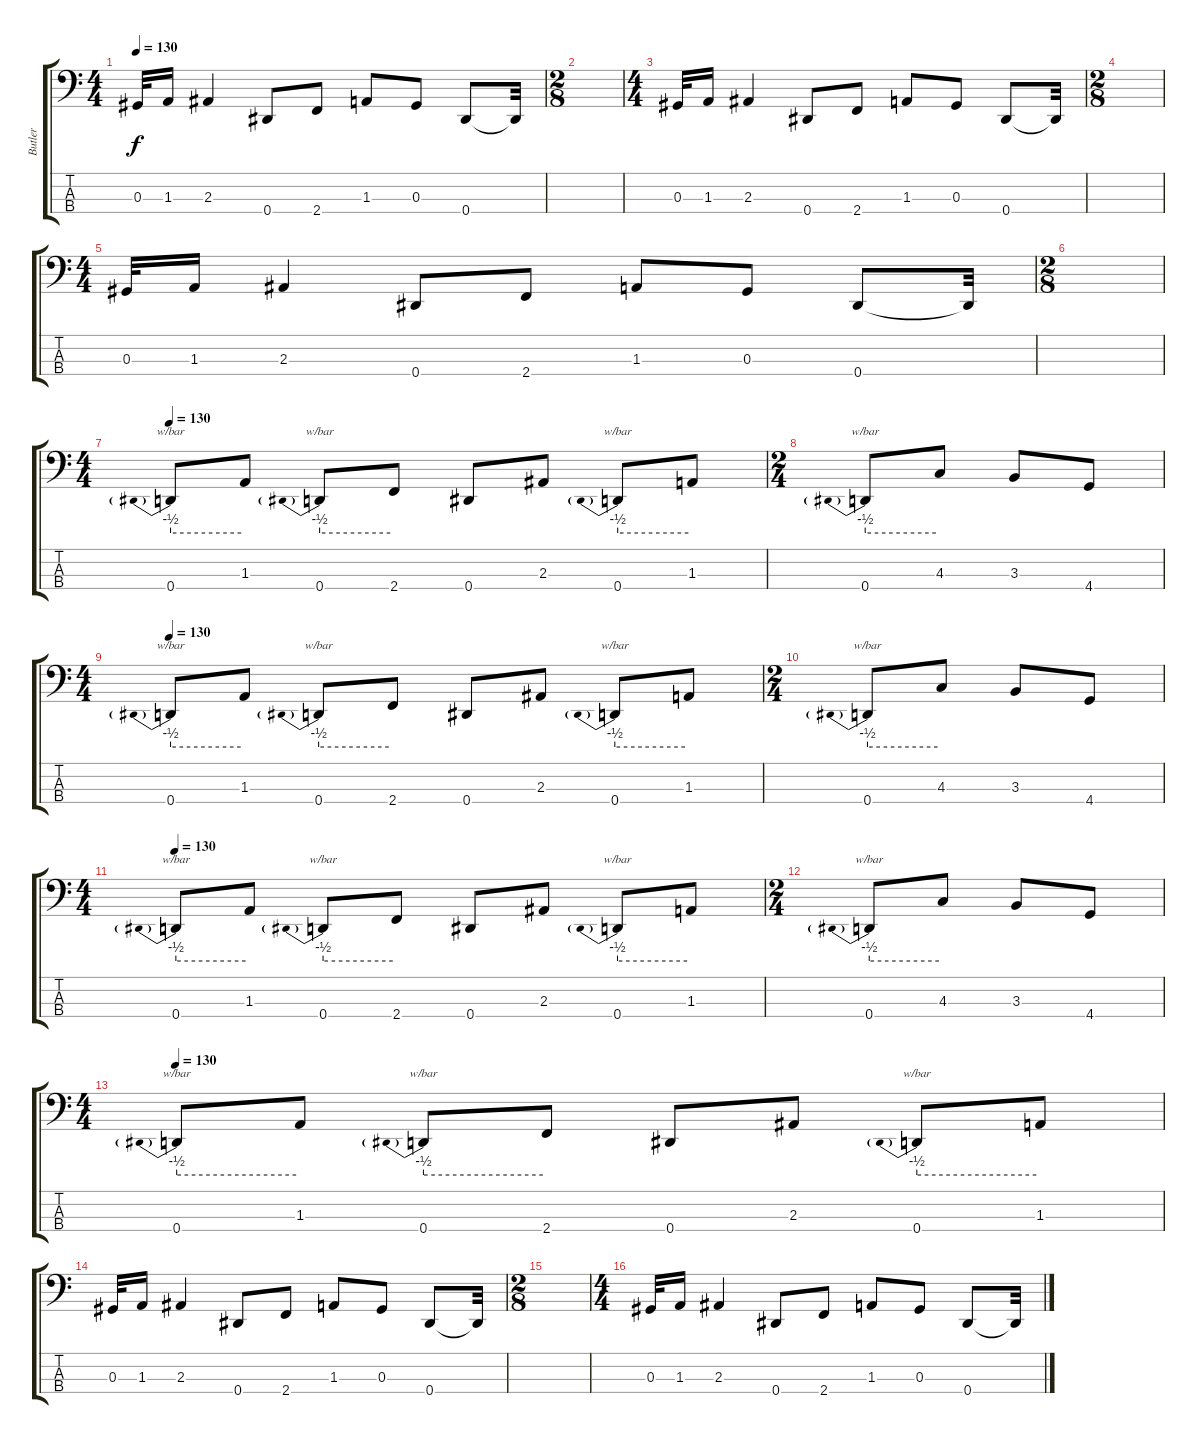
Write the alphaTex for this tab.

\track ("Butler" "Butler") {instrument acousticbass}
\staff {score tabs}
\tuning (Gb2 Db2 Ab1 Eb1) {hide}
\ts (4 4)
\tempo 130
\clef f4
\ks c
0.3.32{dy f} 1.3.16 2.3.4 0.4.8 2.4.8 1.3.8 0.3.8 0.4.8 0.4{t}.32 |
\ts (2 8)
|
\ts (4 4)
0.3.32 1.3.16 2.3.4 0.4.8 2.4.8 1.3.8 0.3.8 0.4.8 0.4{t}.32 |
\ts (2 8)
|
\ts (4 4)
0.3.32 1.3.16 2.3.4 0.4.8 2.4.8 1.3.8 0.3.8 0.4.8 0.4{t}.32 |
\ts (2 8)
|
\ts (4 4)
\tempo 130
0.4.8{tbe (predive default 0 -2 60 -2)} 1.3.8 0.4.8{tbe (predive default 0 -2 60 -2)} 2.4.8 0.4.8 2.3.8 0.4.8{tbe (predive default 0 -2 60 -2)} 1.3.8 |
\ts (2 4)
0.4.8{tbe (predive default 0 -2 60 -2)} 4.3.8 3.3.8 4.4.8 |
\ts (4 4)
\tempo 130
0.4.8{tbe (predive default 0 -2 60 -2)} 1.3.8 0.4.8{tbe (predive default 0 -2 60 -2)} 2.4.8 0.4.8 2.3.8 0.4.8{tbe (predive default 0 -2 60 -2)} 1.3.8 |
\ts (2 4)
0.4.8{tbe (predive default 0 -2 60 -2)} 4.3.8 3.3.8 4.4.8 |
\ts (4 4)
\tempo 130
0.4.8{tbe (predive default 0 -2 60 -2)} 1.3.8 0.4.8{tbe (predive default 0 -2 60 -2)} 2.4.8 0.4.8 2.3.8 0.4.8{tbe (predive default 0 -2 60 -2)} 1.3.8 |
\ts (2 4)
0.4.8{tbe (predive default 0 -2 60 -2)} 4.3.8 3.3.8 4.4.8 |
\ts (4 4)
\tempo 130
0.4.8{tbe (predive default 0 -2 60 -2)} 1.3.8 0.4.8{tbe (predive default 0 -2 60 -2)} 2.4.8 0.4.8 2.3.8 0.4.8{tbe (predive default 0 -2 60 -2)} 1.3.8 |
0.3.32 1.3.16 2.3.4 0.4.8 2.4.8 1.3.8 0.3.8 0.4.8 0.4{t}.32 |
\ts (2 8)
|
\ts (4 4)
0.3.32 1.3.16 2.3.4 0.4.8 2.4.8 1.3.8 0.3.8 0.4.8 0.4{t}.32
